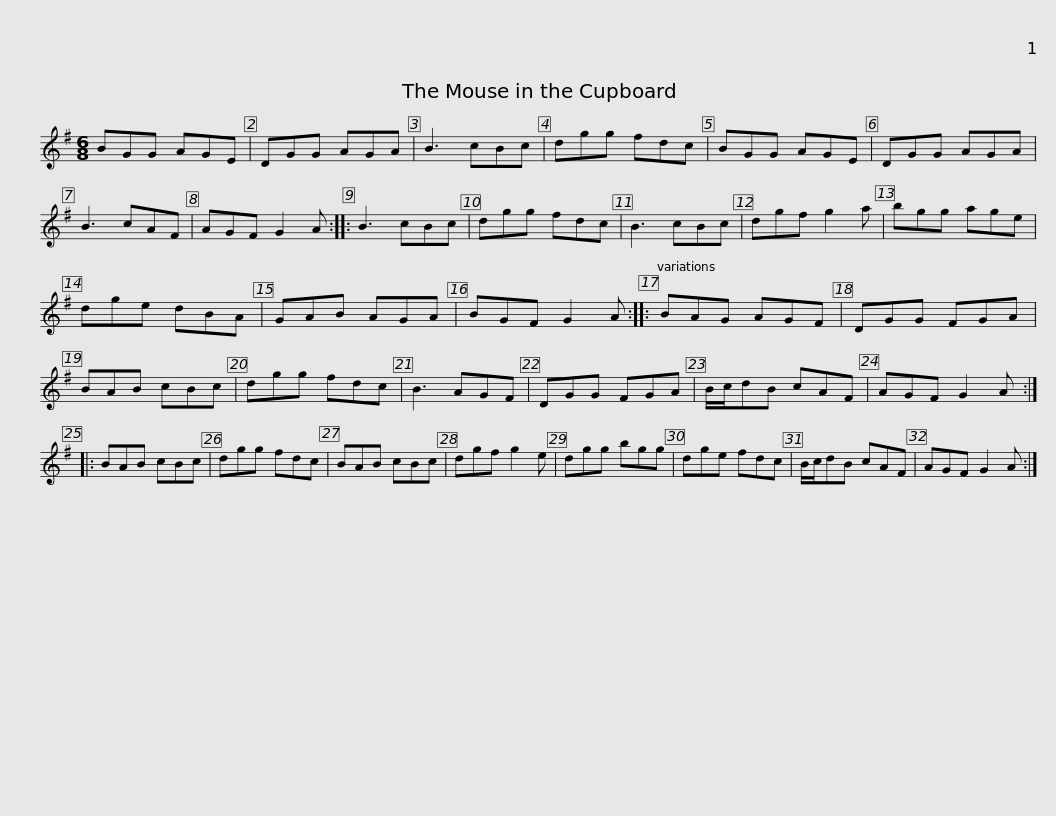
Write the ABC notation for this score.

X:1
L:1/8
M:6/8
I:linebreak $
K:G
V:1 treble
V:1
 BGG AGE | DGG AGA | B3 cBc | dgg fdc | BGG AGE | %5
 DGG AGA | B3 cAF | AGF G2 A ::$ B3 cBc | dgg fdc | %10
 B3 cBc | dgf g2 a | bgg age | dge dBA | GAB AGA |$ %15
 BGF G2 A :: BAG AGF | DGG FGA | BAB cBc | dgg fdc | %20
 B3 AGF | DGG FGA |$ B/c/dB cAF | AGF G2 A :: BAB cBc | %25
 dgg fdc | BAB cBc | dgf g2 e | dgg bgg |$ dge fdc | %30
 B/c/dB cAF | AGF G2 A :| %32
